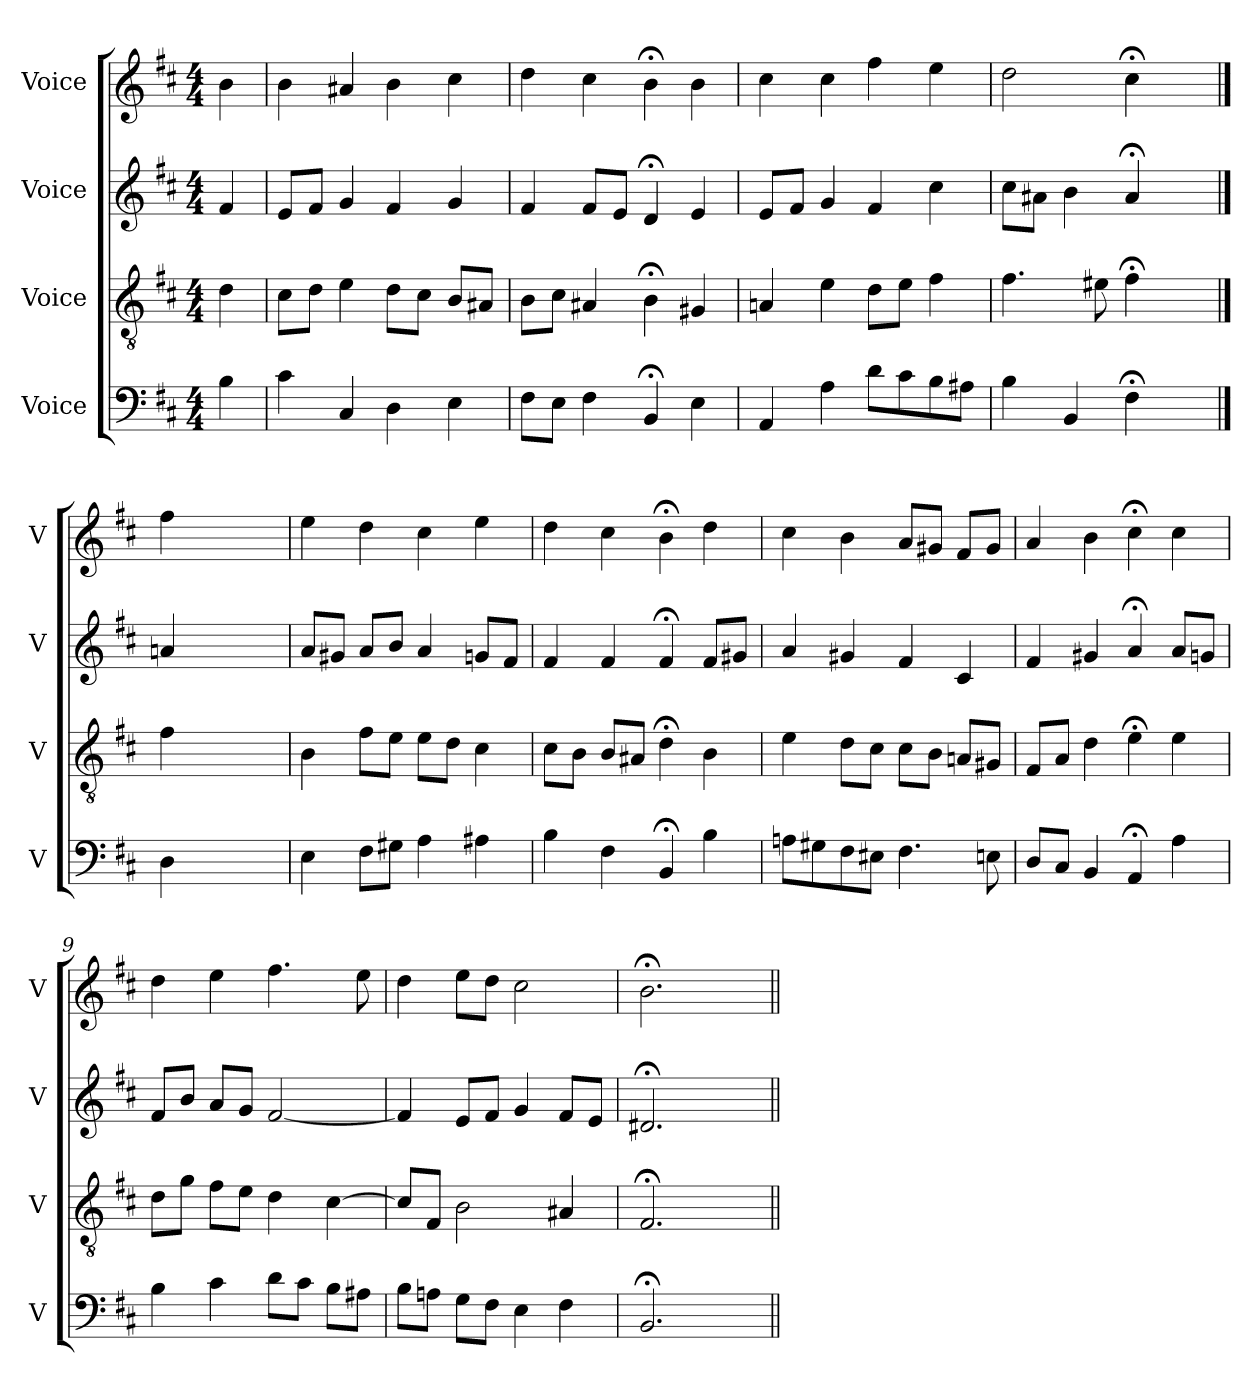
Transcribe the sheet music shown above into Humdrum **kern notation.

**kern	**kern	**kern	**kern
*part4	*part3	*part2	*part1
*staff4	*staff3	*staff2	*staff1
*I"Voice	*I"Voice	*I"Voice	*I"Voice
*I'V	*I'V	*I'V	*I'V
*clefF4	*clefGv2	*clefG2	*clefG2
*k[f#c#]	*k[f#c#]	*k[f#c#]	*k[f#c#]
*M4/4	*M4/4	*M4/4	*M4/4
*MM100	*MM100	*MM100	*MM100
=	=	=	=
4B\	4d\	4f#/	4b\
=1	=1	=1	=1
4c#\	8c#\L	8e/L	4b\
.	8d\J	8f#/J	.
4C#/	4e\	4g/	4a#X/
4D\	8d\L	4f#/	4b\
.	8c#\J	.	.
4E\	8B/L	4g/	4cc#\
.	8A#X/J	.	.
=2	=2	=2	=2
8F#\L	8B\L	4f#/	4dd\
8E\J	8c#\J	.	.
4F#\	4A#X/	8f#/L	4cc#\
.	.	8e/J	.
4BB;/	4B;\	4d;/	4b;\
4E\	4G#X/	4e/	4b\
=3	=3	=3	=3
4AA/	4An/	8e/L	4cc#\
.	.	8f#/J	.
4A\	4e\	4g/	4cc#\
8d\L	8d\L	4f#/	4ff#\
8c#\	8e\J	.	.
8B\	4f#\	4cc#\	4ee\
8A#X\J	.	.	.
=4	=4	=4	=4
4B\	4.f#\	8cc#\L	2dd\
.	.	8a#X\J	.
4BB/	.	4b\	.
.	8e#X\	.	.
4F#;\	4f#;\	4a#;/	4cc#;\
4ryy	4ryy	4ryy	4ryy
!!LO:LB:g=z
==	==	==	==
4D\	4f#\	4an/	4ff#\
2.ryy	2.ryy	2.ryy	2.ryy
=5	=5	=5	=5
4E\	4B\	8a/L	4ee\
.	.	8g#X/J	.
8F#\L	8f#\L	8a/L	4dd\
8G#X\J	8e\J	8b/J	.
4A\	8e\L	4a/	4cc#\
.	8d\J	.	.
4A#X\	4c#\	8gn/L	4ee\
.	.	8f#/J	.
=6	=6	=6	=6
4B\	8c#\L	4f#/	4dd\
.	8B\J	.	.
4F#\	8B/L	4f#/	4cc#\
.	8A#X/J	.	.
4BB;/	4d;\	4f#;/	4b;\
4B\	4B\	8f#/L	4dd\
.	.	8g#X/J	.
=7	=7	=7	=7
8An\L	4e\	4a/	4cc#\
8G#X\	.	.	.
8F#\	8d\L	4g#X/	4b\
8E#X\J	8c#\J	.	.
4.F#\	8c#\L	4f#/	8a/L
.	8B\J	.	8g#X/J
.	8An/L	4c#/	8f#/L
8En\	8G#X/J	.	8g#/J
!!LO:LB:g=z
=8	=8	=8	=8
8D/L	8F#/L	4f#/	4a/
8C#/J	8A/J	.	.
4BB/	4d\	4g#X/	4b\
4AA;/	4e;\	4a;/	4cc#;\
4A\	4e\	8a/L	4cc#\
.	.	8gn/J	.
=9	=9	=9	=9
4B\	8d\L	8f#/L	4dd\
.	8g\J	8b/J	.
4c#\	8f#\L	8a/L	4ee\
.	8e\J	8g/J	.
8d\L	4d\	[2f#/	4.ff#\
8c#\J	.	.	.
8B\L	[4c#\	.	.
8A#X\J	.	.	8ee\
=10	=10	=10	=10
8B\L	8c#/L]	4f#/]	4dd\
8An\J	8F#/J	.	.
8G\L	2B\	8e/L	8ee\L
8F#\J	.	8f#/J	8dd\J
4E\	.	4g/	2cc#\
4F#\	4A#X/	8f#/L	.
.	.	8e/J	.
=11	=11	=11	=11
2.BB;/	2.F#;/	2.d#X;/	2.b;\
4ryy	4ryy	4ryy	4ryy
=||	=||	=||	=||
*-	*-	*-	*-
